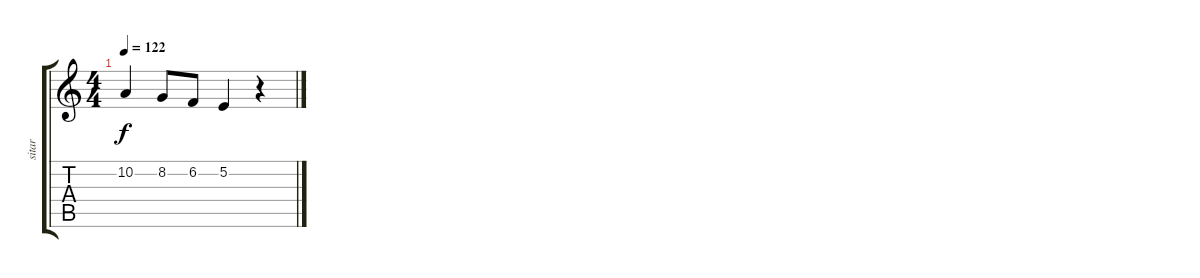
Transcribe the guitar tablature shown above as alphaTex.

\track ("sitar" "sitar") {instrument sitar}
\staff {score tabs}
\tuning (E4 B3 G3 D3 A2 E2) {hide}
\ts (4 4)
\tempo 122
\clef g2
\ks c
10.2.4{dy f} 8.2.8 6.2.8 5.2.4 r.4
